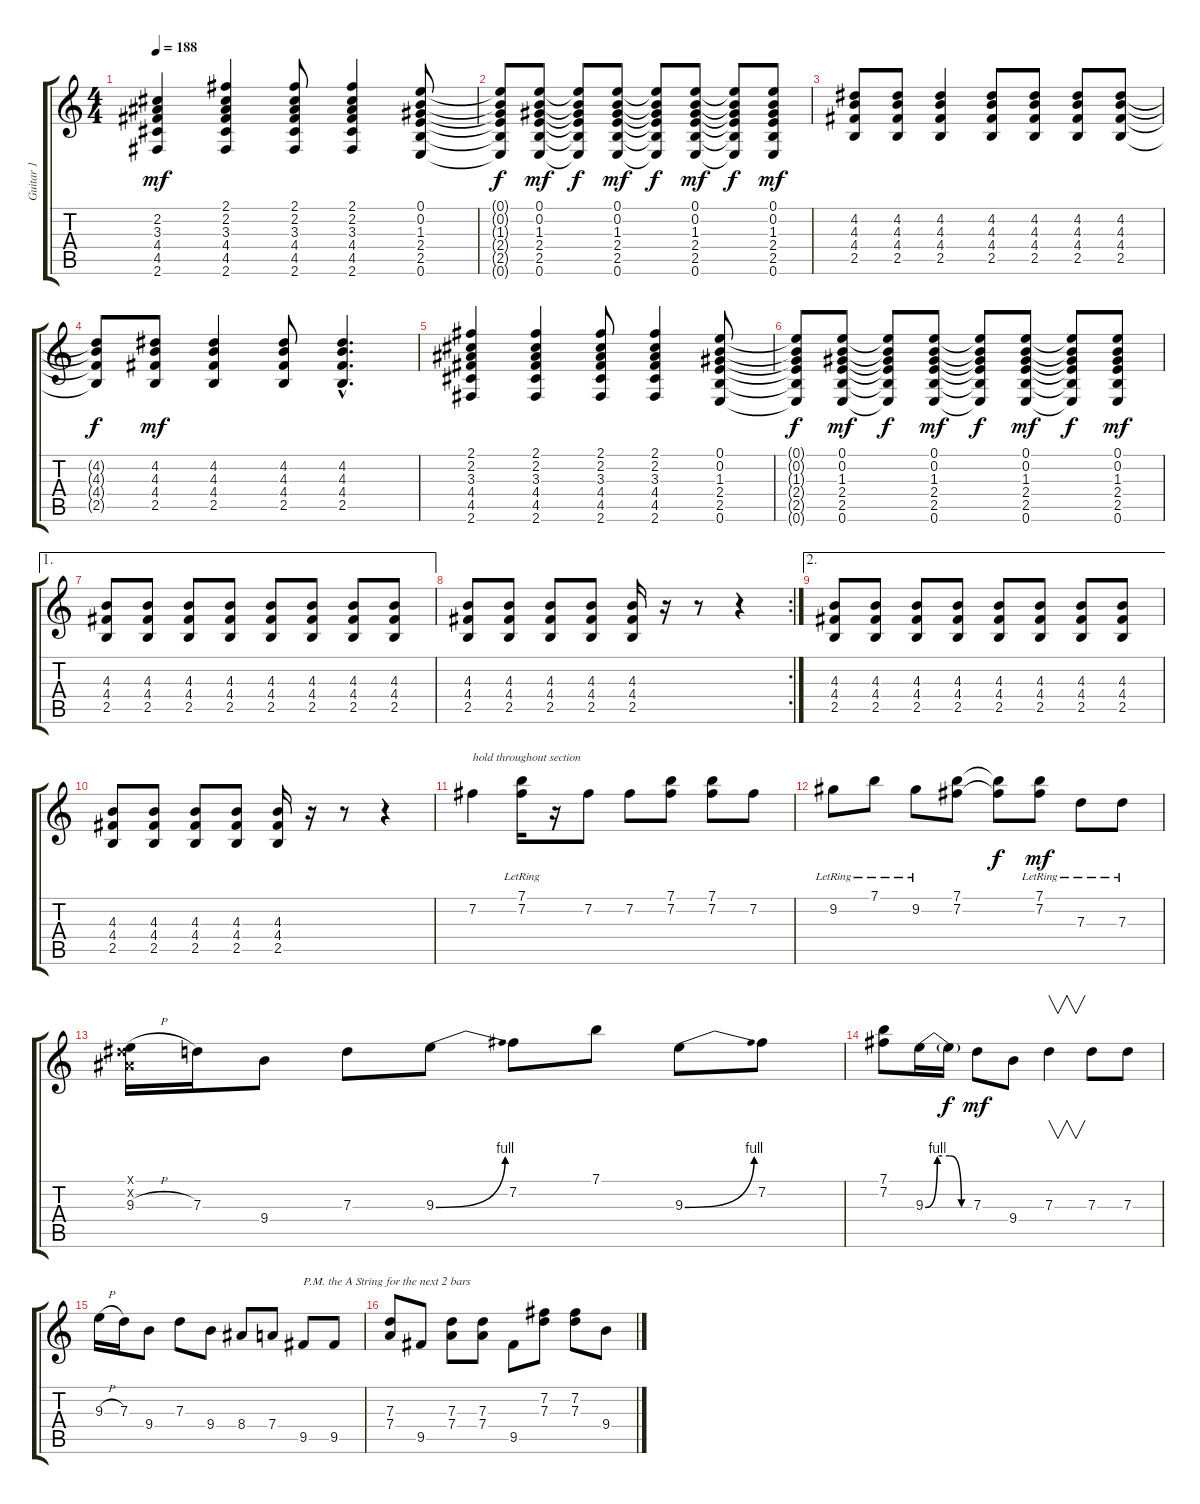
\track ("Guitar 1" "Guitar 1") {instrument overdrivenguitar}
\staff {score tabs}
\tuning (E4 B3 G3 D3 A2 E2) {hide}
\ts (4 4)
\tempo 188
\clef g2
\ks c
(2.2 3.3 4.4 4.5 2.6).4{dy mf} (2.1 2.2 3.3 4.4 4.5 2.6).4 (2.1 2.2 3.3 4.4 4.5 2.6).8 (2.1 2.2 3.3 4.4 4.5 2.6).4 (0.1 0.2 1.3 2.4 2.5 0.6).8 |
(0.1{t} 0.2{t} 1.3{t} 2.4{t} 2.5{t} 0.6{t}).8{dy f} (0.1 0.2 1.3 2.4 2.5 0.6).8{dy mf} (0.1{t} 0.2{t} 1.3{t} 2.4{t} 2.5{t} 0.6{t}).8{dy f} (0.1 0.2 1.3 2.4 2.5 0.6).8{dy mf} (0.1{t} 0.2{t} 1.3{t} 2.4{t} 2.5{t} 0.6{t}).8{dy f} (0.1 0.2 1.3 2.4 2.5 0.6).8{dy mf} (0.1{t} 0.2{t} 1.3{t} 2.4{t} 2.5{t} 0.6{t}).8{dy f} (0.1 0.2 1.3 2.4 2.5 0.6).8{dy mf} |
(4.2 4.3 4.4 2.5).8 (4.2 4.3 4.4 2.5).8 (4.2 4.3 4.4 2.5).4 (4.2 4.3 4.4 2.5).8 (4.2 4.3 4.4 2.5).8 (4.2 4.3 4.4 2.5).8 (4.2 4.3 4.4 2.5).8 |
(4.2{t} 4.3{t} 4.4{t} 2.5{t}).8{dy f} (4.2 4.3 4.4 2.5).8{dy mf} (4.2 4.3 4.4 2.5).4 (4.2 4.3 4.4 2.5).8 (4.2{hac} 4.3{hac} 4.4{hac} 2.5{hac}).4{d} |
(2.1 2.2 3.3 4.4 4.5 2.6).4 (2.1 2.2 3.3 4.4 4.5 2.6).4 (2.1 2.2 3.3 4.4 4.5 2.6).8 (2.1 2.2 3.3 4.4 4.5 2.6).4 (0.1 0.2 1.3 2.4 2.5 0.6).8 |
(0.1{t} 0.2{t} 1.3{t} 2.4{t} 2.5{t} 0.6{t}).8{dy f} (0.1 0.2 1.3 2.4 2.5 0.6).8{dy mf} (0.1{t} 0.2{t} 1.3{t} 2.4{t} 2.5{t} 0.6{t}).8{dy f} (0.1 0.2 1.3 2.4 2.5 0.6).8{dy mf} (0.1{t} 0.2{t} 1.3{t} 2.4{t} 2.5{t} 0.6{t}).8{dy f} (0.1 0.2 1.3 2.4 2.5 0.6).8{dy mf} (0.1{t} 0.2{t} 1.3{t} 2.4{t} 2.5{t} 0.6{t}).8{dy f} (0.1 0.2 1.3 2.4 2.5 0.6).8{dy mf} |
\ae 1
(4.3 4.4 2.5).8 (4.3 4.4 2.5).8 (4.3 4.4 2.5).8 (4.3 4.4 2.5).8 (4.3 4.4 2.5).8 (4.3 4.4 2.5).8 (4.3 4.4 2.5).8 (4.3 4.4 2.5).8 |
\rc 2
(4.3 4.4 2.5).8 (4.3 4.4 2.5).8 (4.3 4.4 2.5).8 (4.3 4.4 2.5).8 (4.3 4.4 2.5).16 r.16 r.8 r.4 |
\ae 2
(4.3 4.4 2.5).8 (4.3 4.4 2.5).8 (4.3 4.4 2.5).8 (4.3 4.4 2.5).8 (4.3 4.4 2.5).8 (4.3 4.4 2.5).8 (4.3 4.4 2.5).8 (4.3 4.4 2.5).8 |
(4.3 4.4 2.5).8 (4.3 4.4 2.5).8 (4.3 4.4 2.5).8 (4.3 4.4 2.5).8 (4.3 4.4 2.5).16 r.16 r.8 r.4 |
7.2.4{txt "hold throughout section" balance 8} (7.1{lr} 7.2).16 r.16 7.2.8 7.2.8 (7.1 7.2).8 (7.1 7.2).8 7.2.8 |
9.2{lr}.8 7.1{lr}.8 9.2{lr}.8 (7.1 7.2).8 (7.1{t} 7.2{t}).8{dy f} (7.1{lr} 7.2{lr}).8{dy mf} 7.3{lr}.8 7.3{lr}.8 |
(-1.1{x} -1.2{x} 9.3{h}).16 7.3.16 9.4.8 7.3.8 9.3{be (bend 0 0 60 4)}.8 7.2.8 7.1.8 9.3{be (bend 0 0 60 4)}.8 7.2.8 |
(7.1 7.2).8 9.3{be (custom 0 0 15 4 30 4 45 0 60 0)}.16 9.3{t}.16{dy f} 7.3.8{dy mf} 9.4.8 7.3.4{v} 7.3.8 7.3.8 |
9.3{h}.16 7.3.16 9.4.8 7.3.8 9.4.8 8.4.8 7.4.8 9.5.8{txt "P.M. the A String for the next 2 bars"} 9.5.8 |
(7.3 7.4).8 9.5.8 (7.3 7.4).8 (7.3 7.4).8 9.5.8 (7.2 7.3).8 (7.2 7.3).8 9.4.8
